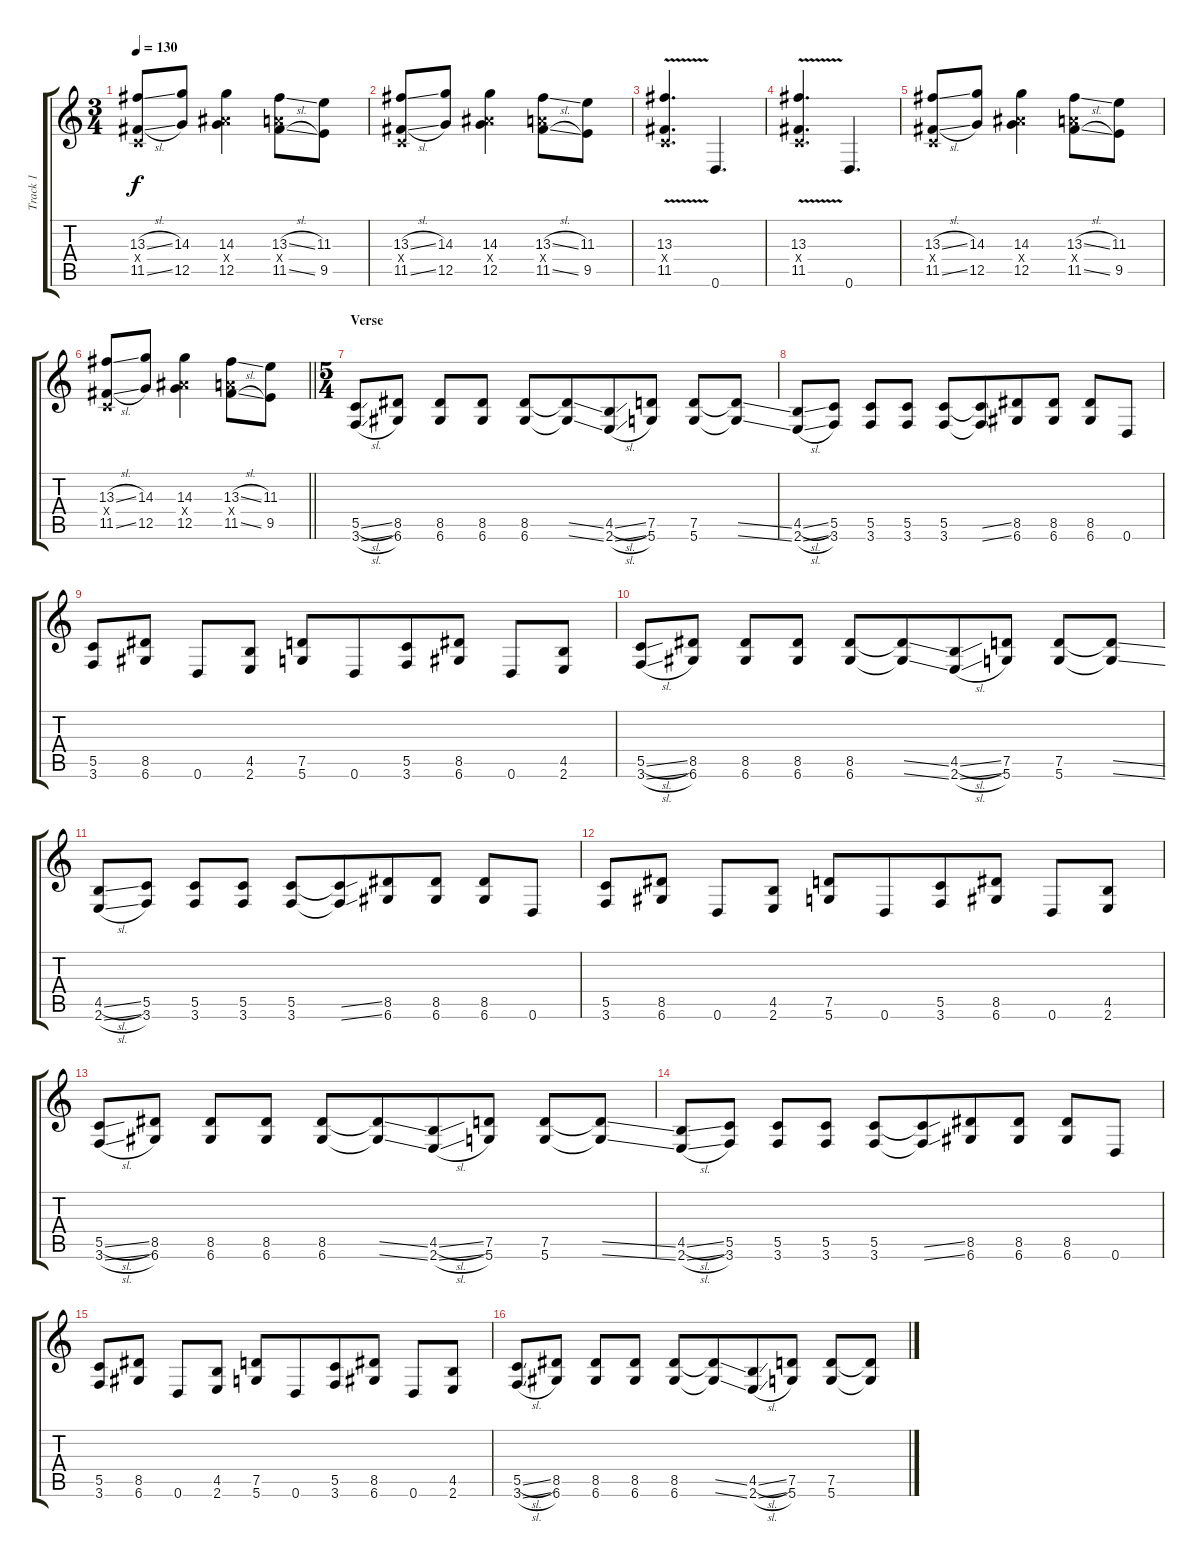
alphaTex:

\track ("Track 1" "Track 1") {instrument distortionguitar}
\staff {score tabs}
\tuning (D4 A3 F3 C3 G2 D2) {hide}
\ts (3 4)
\tempo 130
\clef g2
\ks c
(13.3{sl} 0.4{x} 11.5{sl}).8{dy f} (14.3 12.5).8 (14.3 10.4{x} 12.5).4 (13.3{sl} 9.4{x} 11.5{sl}).8 (11.3 9.5).8 |
(13.3{sl} 0.4{x} 11.5{sl}).8 (14.3 12.5).8 (14.3 10.4{x} 12.5).4 (13.3{sl} 9.4{x} 11.5{sl}).8 (11.3 9.5).8 |
(13.3{v} 0.4{x} 11.5{v}).4{d} 0.6.4{d} |
(13.3{v} 0.4{x} 11.5{v}).4{d} 0.6.4{d} |
(13.3{sl} 0.4{x} 11.5{sl}).8 (14.3 12.5).8 (14.3 10.4{x} 12.5).4 (13.3{sl} 9.4{x} 11.5{sl}).8 (11.3 9.5).8 |
\barLineRight lightlight
(13.3{sl} 0.4{x} 11.5{sl}).8 (14.3 12.5).8 (14.3 10.4{x} 12.5).4 (13.3{sl} 9.4{x} 11.5{sl}).8 (11.3 9.5).8 |
\ts (5 4)
\section ("" "Verse")
(5.5{sl} 3.6{sl}).8 (8.5 6.6).8 (8.5 6.6).8 (8.5 6.6).8{beam split} (8.5 6.6).8 (8.5{ss t} 6.6{ss t}).8{beam merge} (4.5{sl} 2.6{sl}).8 (7.5 5.6).8{beam split} (7.5 5.6).8 (7.5{ss t} 5.6{ss t}).8 |
(4.5{sl} 2.6{sl}).8 (5.5 3.6).8 (5.5 3.6).8 (5.5 3.6).8{beam split} (5.5 3.6).8 (5.5{ss t} 3.6{ss t}).8{beam merge} (8.5 6.6).8 (8.5 6.6).8{beam split} (8.5 6.6).8 0.6.8 |
(5.5 3.6).8 (8.5 6.6).8 0.6.8 (4.5 2.6).8{beam split} (7.5 5.6).8 0.6.8{beam merge} (5.5 3.6).8 (8.5 6.6).8{beam split} 0.6.8 (4.5 2.6).8 |
(5.5{sl} 3.6{sl}).8 (8.5 6.6).8 (8.5 6.6).8 (8.5 6.6).8{beam split} (8.5 6.6).8 (8.5{ss t} 6.6{ss t}).8{beam merge} (4.5{sl} 2.6{sl}).8 (7.5 5.6).8{beam split} (7.5 5.6).8 (7.5{ss t} 5.6{ss t}).8 |
(4.5{sl} 2.6{sl}).8 (5.5 3.6).8 (5.5 3.6).8 (5.5 3.6).8{beam split} (5.5 3.6).8 (5.5{ss t} 3.6{ss t}).8{beam merge} (8.5 6.6).8 (8.5 6.6).8{beam split} (8.5 6.6).8 0.6.8 |
(5.5 3.6).8 (8.5 6.6).8 0.6.8 (4.5 2.6).8{beam split} (7.5 5.6).8 0.6.8{beam merge} (5.5 3.6).8 (8.5 6.6).8{beam split} 0.6.8 (4.5 2.6).8 |
(5.5{sl} 3.6{sl}).8 (8.5 6.6).8 (8.5 6.6).8 (8.5 6.6).8{beam split} (8.5 6.6).8 (8.5{ss t} 6.6{ss t}).8{beam merge} (4.5{sl} 2.6{sl}).8 (7.5 5.6).8{beam split} (7.5 5.6).8 (7.5{ss t} 5.6{ss t}).8 |
(4.5{sl} 2.6{sl}).8 (5.5 3.6).8 (5.5 3.6).8 (5.5 3.6).8{beam split} (5.5 3.6).8 (5.5{ss t} 3.6{ss t}).8{beam merge} (8.5 6.6).8 (8.5 6.6).8{beam split} (8.5 6.6).8 0.6.8 |
(5.5 3.6).8 (8.5 6.6).8 0.6.8 (4.5 2.6).8{beam split} (7.5 5.6).8 0.6.8{beam merge} (5.5 3.6).8 (8.5 6.6).8{beam split} 0.6.8 (4.5 2.6).8 |
(5.5{sl} 3.6{sl}).8 (8.5 6.6).8 (8.5 6.6).8 (8.5 6.6).8{beam split} (8.5 6.6).8 (8.5{ss t} 6.6{ss t}).8{beam merge} (4.5{sl} 2.6{sl}).8 (7.5 5.6).8{beam split} (7.5 5.6).8 (7.5{ss t} 5.6{ss t}).8
